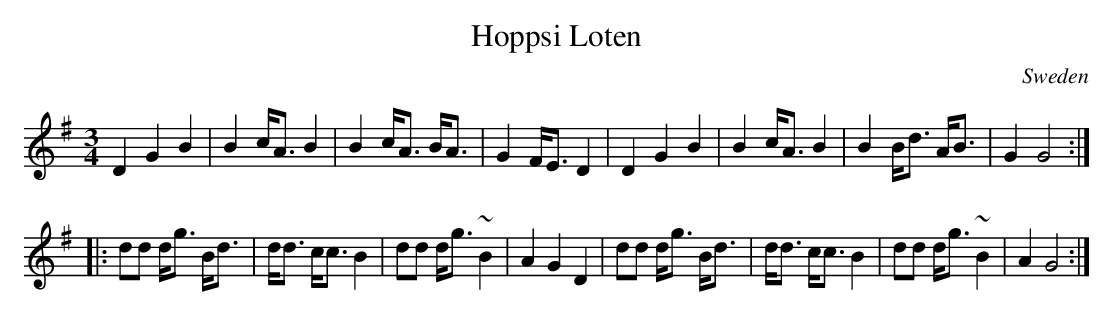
X:1
T:Hoppsi Loten
L:1/8
M:3/4
O:Sweden
K:G
D2G2B2 | B2 c<A B2 | B2c<A B<A | G2 F<E D2 |\
D2G2B2 | B2 c<A B2 | B2 B<d A<B |G2 G4 ::
dd d<g B<d | d<d c<c B2 | dd d<g ~B2 | A2G2D2 |\
dd d<g B<d | d<d c<c B2 | dd d<g~B2 | A2G4 :|
